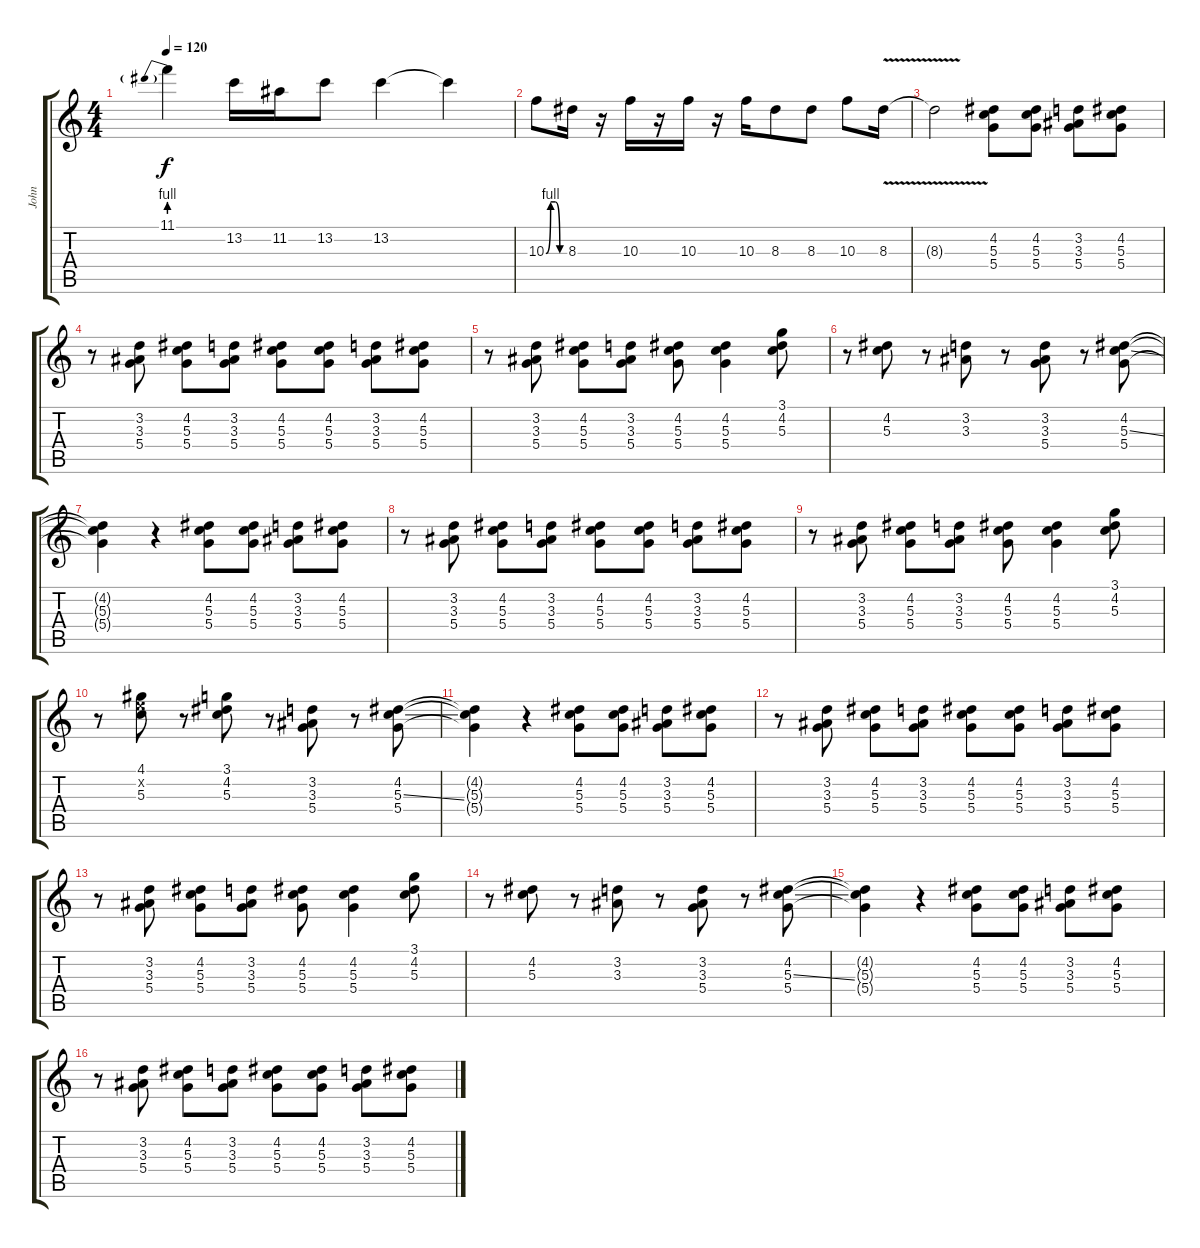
\track ("John" "John") {instrument electricguitarclean}
\staff {score tabs}
\tuning (E4 B3 G3 D3 A2 E2) {hide}
\ts (4 4)
\tempo 120
\clef g2
\ks c
11.1{be (prebend 0 4 60 4)}.4{dy f} 13.2.16 11.2.16 13.2.8 13.2.4 13.2{t}.4 |
10.3{be (custom 0 0 15 4 30 4 45 0 60 0)}.8 8.3.16 r.16 10.3.16 r.16 10.3.16 r.16 10.3.16 8.3.8 8.3.8 10.3.8 8.3{v}.16 |
8.3{t}.2 (4.2 5.3 5.4).8 (4.2 5.3 5.4).8 (3.2 3.3 5.4).8 (4.2 5.3 5.4).8 |
r.8 (3.2 3.3 5.4).8 (4.2 5.3 5.4).8 (3.2 3.3 5.4).8 (4.2 5.3 5.4).8 (4.2 5.3 5.4).8 (3.2 3.3 5.4).8 (4.2 5.3 5.4).8 |
r.8 (3.2 3.3 5.4).8 (4.2 5.3 5.4).8 (3.2 3.3 5.4).8 (4.2 5.3 5.4).8 (4.2 5.3 5.4).4 (3.1 4.2 5.3).8 |
r.8 (4.2 5.3).8 r.8 (3.2 3.3).8 r.8 (3.2 3.3 5.4).8 r.8 (4.2 5.3{ss} 5.4).8 |
(4.2{t} 5.3{t} 5.4{t}).4 r.4 (4.2 5.3 5.4).8 (4.2 5.3 5.4).8 (3.2 3.3 5.4).8 (4.2 5.3 5.4).8 |
r.8 (3.2 3.3 5.4).8 (4.2 5.3 5.4).8 (3.2 3.3 5.4).8 (4.2 5.3 5.4).8 (4.2 5.3 5.4).8 (3.2 3.3 5.4).8 (4.2 5.3 5.4).8 |
r.8 (3.2 3.3 5.4).8 (4.2 5.3 5.4).8 (3.2 3.3 5.4).8 (4.2 5.3 5.4).8 (4.2 5.3 5.4).4 (3.1 4.2 5.3).8 |
r.8 (4.1 5.2{x} 5.3).8 r.8 (3.1 4.2 5.3).8 r.8 (3.2 3.3 5.4).8 r.8 (4.2 5.3{ss} 5.4).8 |
(4.2{t} 5.3{t} 5.4{t}).4 r.4 (4.2 5.3 5.4).8 (4.2 5.3 5.4).8 (3.2 3.3 5.4).8 (4.2 5.3 5.4).8 |
r.8 (3.2 3.3 5.4).8 (4.2 5.3 5.4).8 (3.2 3.3 5.4).8 (4.2 5.3 5.4).8 (4.2 5.3 5.4).8 (3.2 3.3 5.4).8 (4.2 5.3 5.4).8 |
r.8 (3.2 3.3 5.4).8 (4.2 5.3 5.4).8 (3.2 3.3 5.4).8 (4.2 5.3 5.4).8 (4.2 5.3 5.4).4 (3.1 4.2 5.3).8 |
r.8 (4.2 5.3).8 r.8 (3.2 3.3).8 r.8 (3.2 3.3 5.4).8 r.8 (4.2 5.3{ss} 5.4).8 |
(4.2{t} 5.3{t} 5.4{t}).4 r.4 (4.2 5.3 5.4).8 (4.2 5.3 5.4).8 (3.2 3.3 5.4).8 (4.2 5.3 5.4).8 |
r.8 (3.2 3.3 5.4).8 (4.2 5.3 5.4).8 (3.2 3.3 5.4).8 (4.2 5.3 5.4).8 (4.2 5.3 5.4).8 (3.2 3.3 5.4).8 (4.2 5.3 5.4).8
